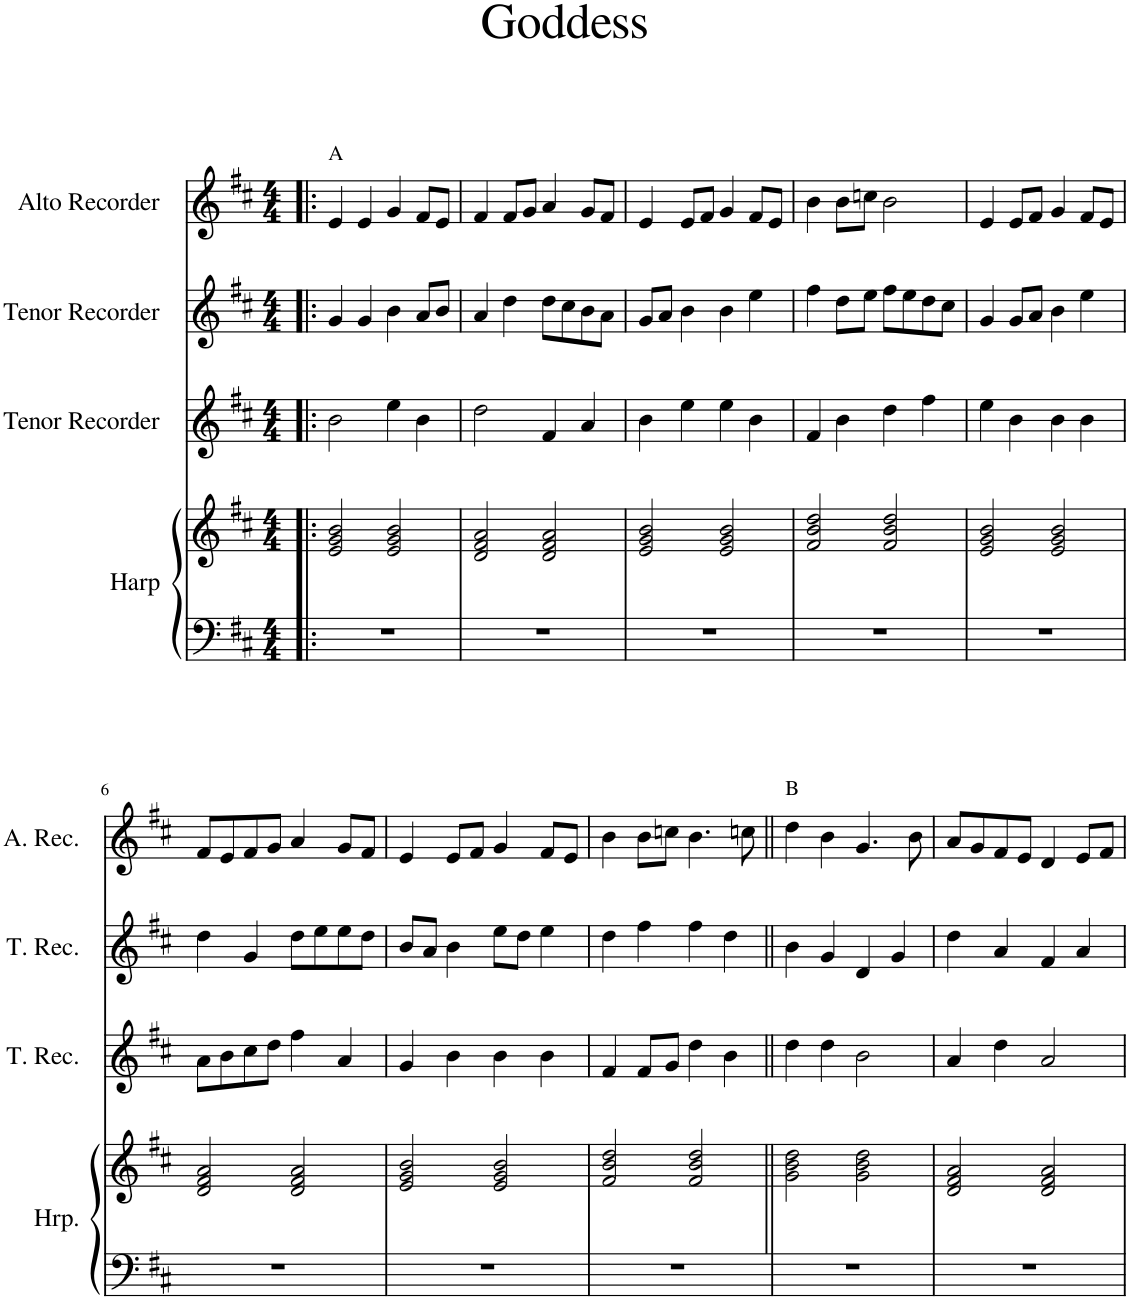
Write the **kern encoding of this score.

**kern	**kern	**kern	**kern	**kern
*part4	*part4	*part3	*part2	*part1
*staff5	*staff4	*staff3	*staff2	*staff1
*I"Harp	*	*I"Tenor Recorder	*I"Tenor Recorder	*I"Alto Recorder
*I'Hrp.	*	*I'T. Rec.	*I'T. Rec.	*I'A. Rec.
*clefF4	*clefG2	*clefG2	*clefG2	*clefG2
*k[f#c#]	*k[f#c#]	*k[f#c#]	*k[f#c#]	*k[f#c#]
*M4/4	*M4/4	*M4/4	*M4/4	*M4/4
=1!|:	=1!|:	=1!|:	=1!|:	=1!|:
!	!	!	!	!LO:TX:a:t=A
1r	2e/ 2g/ 2b/	2b\	4g/	4e/
.	.	.	4g/	4e/
.	2e/ 2g/ 2b/	4ee\	4b\	4g/
.	.	4b\	8a/L	8f#/L
.	.	.	8b/J	8e/J
=2	=2	=2	=2	=2
1r	2d/ 2f#/ 2a/	2dd\	4a/	4f#/
.	.	.	4dd\	8f#/L
.	.	.	.	8g/J
.	2d/ 2f#/ 2a/	4f#/	8dd\L	4a/
.	.	.	8cc#\	.
.	.	4a/	8b\	8g/L
.	.	.	8a\J	8f#/J
=3	=3	=3	=3	=3
1r	2e/ 2g/ 2b/	4b\	8g/L	4e/
.	.	.	8a/J	.
.	.	4ee\	4b\	8e/L
.	.	.	.	8f#/J
.	2e/ 2g/ 2b/	4ee\	4b\	4g/
.	.	4b\	4ee\	8f#/L
.	.	.	.	8e/J
=4	=4	=4	=4	=4
1r	2f#/ 2b/ 2dd/	4f#/	4ff#\	4b\
.	.	4b\	8dd\L	8b\L
.	.	.	8ee\J	8ccn\J
.	2f#/ 2b/ 2dd/	4dd\	8ff#\L	2b\
.	.	.	8ee\	.
.	.	4ff#\	8dd\	.
.	.	.	8cc#\J	.
=5	=5	=5	=5	=5
1r	2e/ 2g/ 2b/	4ee\	4g/	4e/
.	.	4b\	8g/L	8e/L
.	.	.	8a/J	8f#/J
.	2e/ 2g/ 2b/	4b\	4b\	4g/
.	.	4b\	4ee\	8f#/L
.	.	.	.	8e/J
!!LO:LB:g=z
=6	=6	=6	=6	=6
1r	2d/ 2f#/ 2a/	8a\L	4dd\	8f#/L
.	.	8b\	.	8e/
.	.	8cc#\	4g/	8f#/
.	.	8dd\J	.	8g/J
.	2d/ 2f#/ 2a/	4ff#\	8dd\L	4a/
.	.	.	8ee\	.
.	.	4a/	8ee\	8g/L
.	.	.	8dd\J	8f#/J
=7	=7	=7	=7	=7
1r	2e/ 2g/ 2b/	4g/	8b/L	4e/
.	.	.	8a/J	.
.	.	4b\	4b\	8e/L
.	.	.	.	8f#/J
.	2e/ 2g/ 2b/	4b\	8ee\L	4g/
.	.	.	8dd\J	.
.	.	4b\	4ee\	8f#/L
.	.	.	.	8e/J
=8	=8	=8	=8	=8
1r	2f#/ 2b/ 2dd/	4f#/	4dd\	4b\
.	.	8f#/L	4ff#\	8b\L
.	.	8g/J	.	8ccn\J
.	2f#/ 2b/ 2dd/	4dd\	4ff#\	4.b\
.	.	4b\	4dd\	.
.	.	.	.	8ccn\
=9||	=9||	=9||	=9||	=9||
!	!	!	!	!LO:TX:a:t=B
1r	2g\ 2b\ 2dd\	4dd\	4b\	4dd\
.	.	4dd\	4g/	4b\
.	2g\ 2b\ 2dd\	2b\	4d/	4.g/
.	.	.	4g/	.
.	.	.	.	8b\
=10	=10	=10	=10	=10
1r	2d/ 2f#/ 2a/	4a/	4dd\	8a/L
.	.	.	.	8g/
.	.	4dd\	4a/	8f#/
.	.	.	.	8e/J
.	2d/ 2f#/ 2a/	2a/	4f#/	4d/
.	.	.	4a/	8e/L
.	.	.	.	8f#/J
=	=	=	=	=
*-	*-	*-	*-	*-
